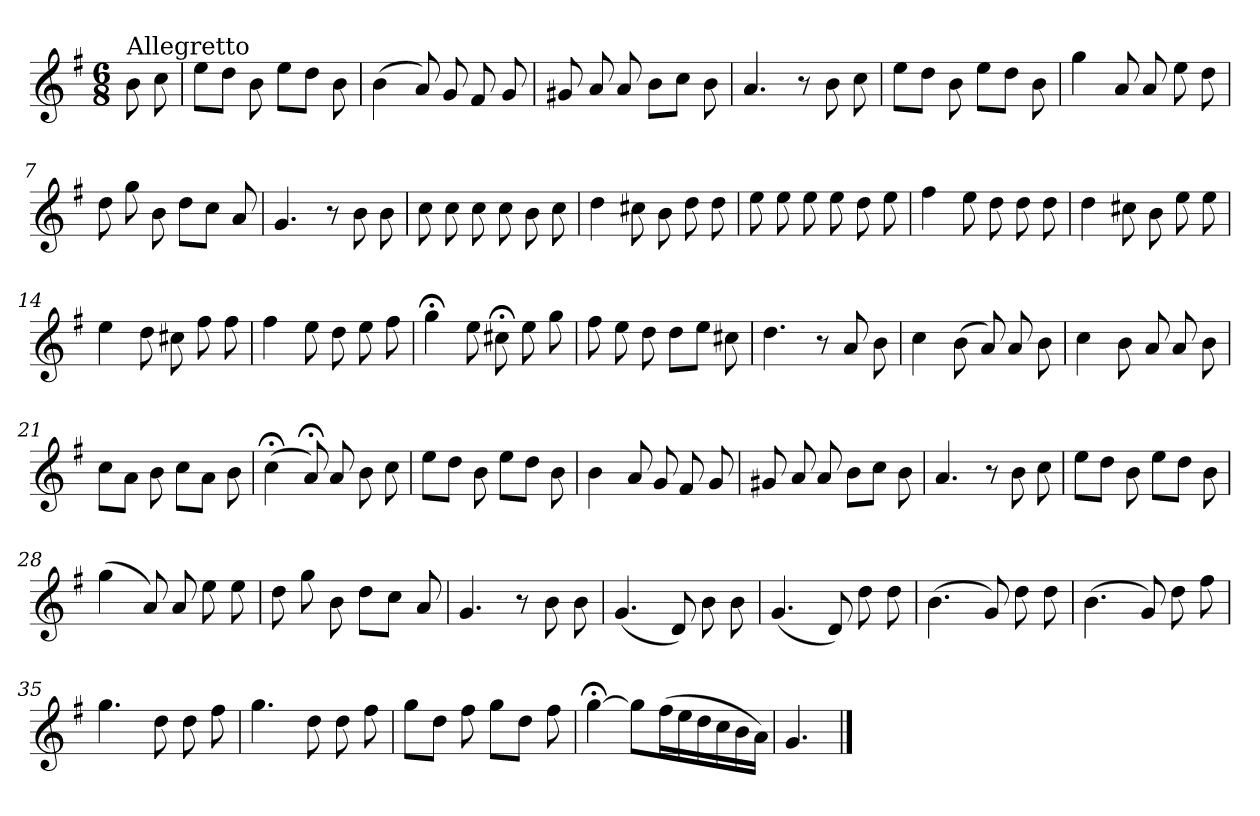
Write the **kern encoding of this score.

**kern
*part1
*staff1
*clefG2
*k[f#]
*G:
*M6/8
=
!LO:TX:a:t=Allegretto
8b\
8cc\
=1
8ee\L
8dd\J
8b\
8ee\L
8dd\J
8b\
=2
(>4b\
8a/)
8g/
8f#/
8g/
=3
8g#X/
8a/
8a/
8b\L
8cc\J
8b\
=4
4.a/
8r
8b\
8cc\
=5
8ee\L
8dd\J
8b\
8ee\L
8dd\J
8b\
!!LO:LB:g=z
=6
4gg\
8a/
8a/
8ee\
8dd\
=7
8dd\
8gg\
8b\
8dd\L
8cc\J
8a/
=8
4.g/
8r
8b\
8b\
=9
8cc\
8cc\
8cc\
8cc\
8b\
8cc\
=10
4dd\
8cc#X\
8b\
8dd\
8dd\
=11
8ee\
8ee\
8ee\
8ee\
8dd\
8ee\
=12
4ff#\
8ee\
8dd\
8dd\
8dd\
!!LO:LB:g=z
=13
4dd\
8cc#X\
8b\
8ee\
8ee\
=14
4ee\
8dd\
8cc#X\
8ff#\
8ff#\
=15
4ff#\
8ee\
8dd\
8ee\
8ff#\
=16
4gg;<\
8ee\
8cc#X;<\
8ee\
8gg\
=17
8ff#\
8ee\
8dd\
8dd\L
8ee\J
8cc#X\
=18
4.dd\
8r
8a/
8b\
!!LO:LB:g=z
=19
4cc\
(>8b\
8a/)
8a/
8b\
=20
4cc\
8b\
8a/
8a/
8b\
=21
8cc\L
8a\J
8b\
8cc\L
8a\J
8b\
=22
(>4cc;<\
8a;</)
8a/
8b\
8cc\
=23
8ee\L
8dd\J
8b\
8ee\L
8dd\J
8b\
=24
4b\
8a/
8g/
8f#/
8g/
!!LO:LB:g=z
=25
8g#X/
8a/
8a/
8b\L
8cc\J
8b\
=26
4.a/
8r
8b\
8cc\
=27
8ee\L
8dd\J
8b\
8ee\L
8dd\J
8b\
=28
(>4gg\
8a/)
8a/
8ee\
8ee\
=29
8dd\
8gg\
8b\
8dd\L
8cc\J
8a/
=30
4.g/
8r
8b\
8b\
!!LO:LB:g=z
=31
(<4.g/
8d/)
8b\
8b\
=32
(<4.g/
8d/)
8dd\
8dd\
=33
(>4.b\
8g/)
8dd\
8dd\
=34
(>4.b\
8g/)
8dd\
8ff#\
=35
4.gg\
8dd\
8dd\
8ff#\
=36
4.gg\
8dd\
8dd\
8ff#\
=37
8gg\L
8dd\J
8ff#\
8gg\L
8dd\J
8ff#\
!!LO:LB:g=z
=38
[4gg;<\
8gg\L]
(>16ff#\L
16ee\
16dd\
16cc\
16b\
16a\JJ)
=39
4.g/
==
*-
